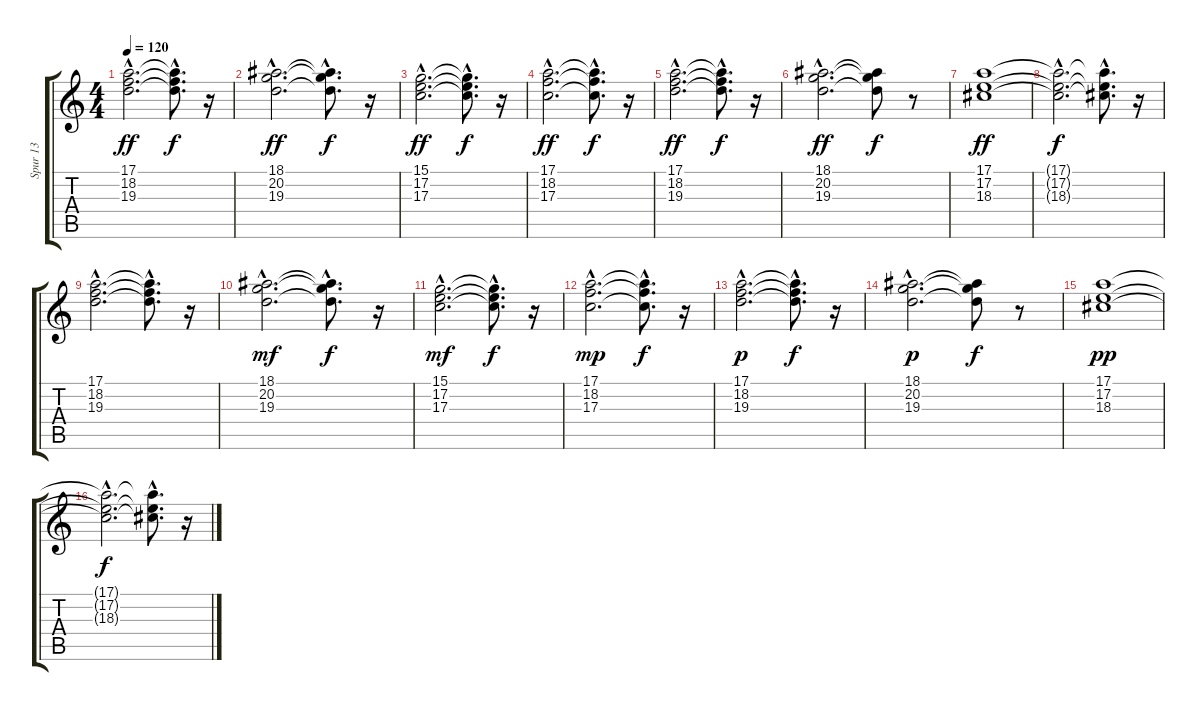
\track ("Spur 13" "Spur 13") {instrument synthstrings1}
\staff {score tabs}
\tuning (E4 B3 G3 D3 A2 E2) {hide}
\ts (4 4)
\tempo 120
\clef g2
\ks c
(17.1{hac} 18.2{hac} 19.3{hac}).2{d dy ff} (17.1{hac t} 18.2{hac t} 19.3{hac t}).8{d dy f} r.16 |
(18.1{hac} 20.2{hac} 19.3{hac}).2{d dy ff} (18.1{hac t} 20.2{hac t} 19.3{hac t}).8{d dy f} r.16 |
(15.1{hac} 17.2{hac} 17.3{hac}).2{d dy ff} (15.1{hac t} 17.2{hac t} 17.3{hac t}).8{d dy f} r.16 |
(17.1{hac} 18.2{hac} 17.3{hac}).2{d dy ff} (17.1{hac t} 18.2{hac t} 17.3{hac t}).8{d dy f} r.16 |
(17.1{hac} 18.2{hac} 19.3{hac}).2{d dy ff} (17.1{hac t} 18.2{hac t} 19.3{hac t}).8{d dy f} r.16 |
(18.1{hac} 20.2{hac} 19.3{hac}).2{d dy ff} (18.1{t} 20.2{t} 19.3{t}).8{dy f} r.8 |
(17.1 17.2 18.3).1{dy ff} |
(17.1{hac t} 17.2{hac t} 18.3{hac t}).2{d dy f} (17.1{hac t} 17.2{hac t} 18.3{hac t}).8{d} r.16 |
(17.1{hac} 18.2{hac} 19.3{hac}).2{d} (17.1{hac t} 18.2{hac t} 19.3{hac t}).8{d} r.16 |
(18.1{hac} 20.2{hac} 19.3{hac}).2{d dy mf} (18.1{hac t} 20.2{hac t} 19.3{hac t}).8{d dy f} r.16 |
(15.1{hac} 17.2{hac} 17.3{hac}).2{d dy mf} (15.1{hac t} 17.2{hac t} 17.3{hac t}).8{d dy f} r.16 |
(17.1{hac} 18.2{hac} 17.3{hac}).2{d dy mp} (17.1{hac t} 18.2{hac t} 17.3{hac t}).8{d dy f} r.16 |
(17.1{hac} 18.2{hac} 19.3{hac}).2{d dy p} (17.1{hac t} 18.2{hac t} 19.3{hac t}).8{d dy f} r.16 |
(18.1{hac} 20.2{hac} 19.3{hac}).2{d dy p} (18.1{t} 20.2{t} 19.3{t}).8{dy f} r.8 |
(17.1 17.2 18.3).1{dy pp} |
(17.1{hac t} 17.2{hac t} 18.3{hac t}).2{d dy f} (17.1{hac t} 17.2{hac t} 18.3{hac t}).8{d} r.16
